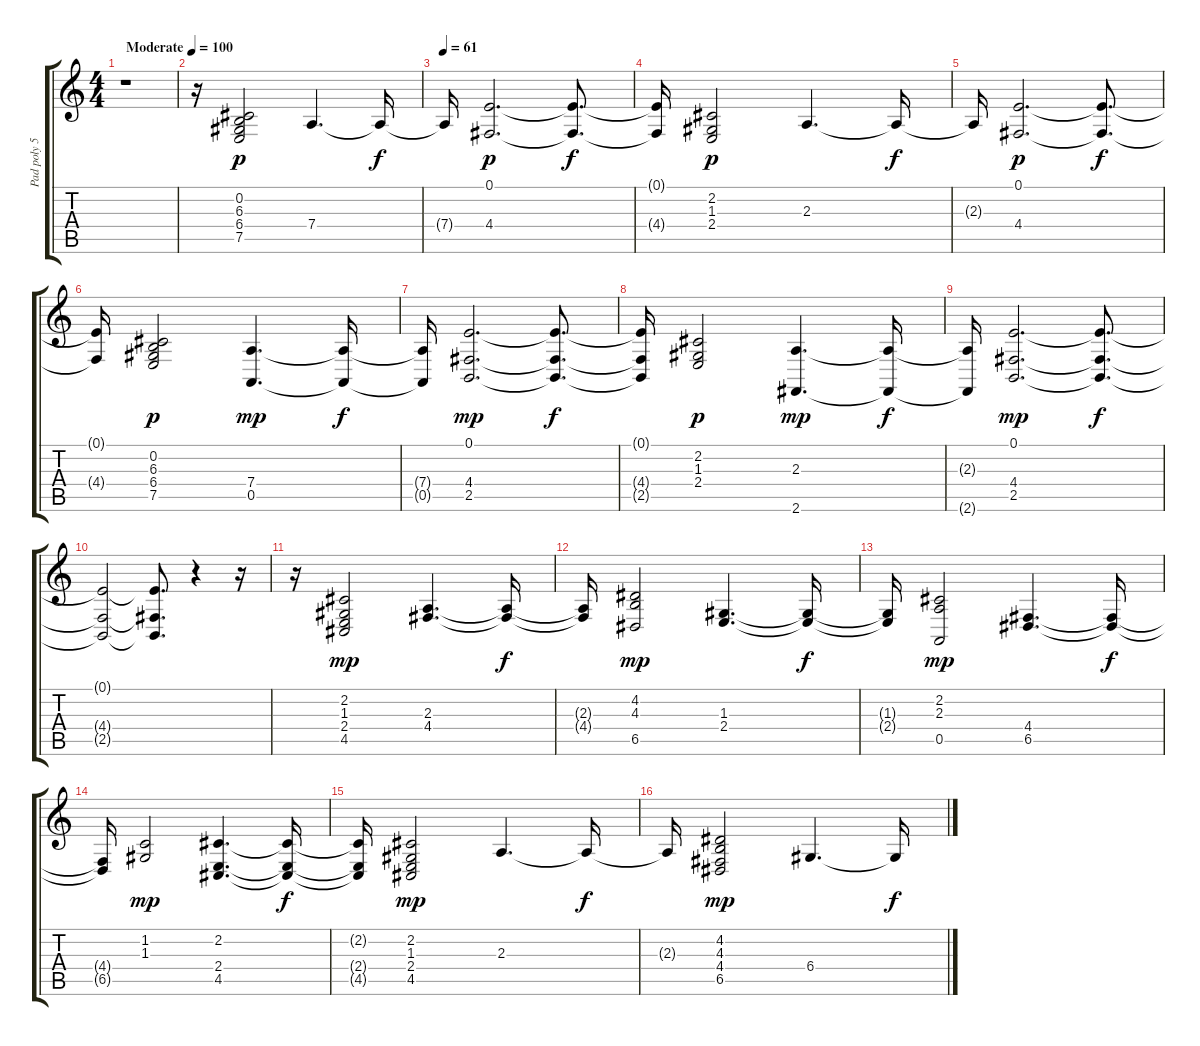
\track ("Pad poly 5" "Pad poly 5") {instrument pad2warm}
\staff {score tabs}
\tuning (E4 B3 G3 D3 A2 E2) {hide}
\ts (4 4)
\tempo (100 "Moderate")
\clef g2
\ks c
r.1{dy p instrument pad2warm} |
r.16 (0.2 6.3 6.4 7.5).2 7.4.4{d} 7.4{t}.16{dy f} |
\tempo 61
7.4{t}.16 (0.1 4.4).2{d dy p} (0.1{t} 4.4{t}).8{d dy f} |
(0.1{t} 4.4{t}).16 (2.2 1.3 2.4).2{dy p} 2.3.4{d} 2.3{t}.16{dy f} |
2.3{t}.16 (0.1 4.4).2{d dy p} (0.1{t} 4.4{t}).8{d dy f} |
(0.1{t} 4.4{t}).16 (0.2 6.3 6.4 7.5).2{dy p} (7.4 0.5).4{d dy mp} (7.4{t} 0.5{t}).16{dy f} |
(7.4{t} 0.5{t}).16 (0.1 4.4 2.5).2{d dy mp} (0.1{t} 4.4{t} 2.5{t}).8{d dy f} |
(0.1{t} 4.4{t} 2.5{t}).16 (2.2 1.3 2.4).2{dy p} (2.3 2.6).4{d dy mp} (2.3{t} 2.6{t}).16{dy f} |
(2.3{t} 2.6{t}).16 (0.1 4.4 2.5).2{d dy mp} (0.1{t} 4.4{t} 2.5{t}).8{d dy f} |
(0.1{t} 4.4{t} 2.5{t}).2 (0.1{t} 4.4{t} 2.5{t}).8{d} r.4 r.16 |
r.16 (2.2 1.3 2.4 4.5).2{dy mp} (2.3 4.4).4{d} (2.3{t} 4.4{t}).16{dy f} |
(2.3{t} 4.4{t}).16 (4.2 4.3 6.5).2{dy mp} (1.3 2.4).4{d} (1.3{t} 2.4{t}).16{dy f} |
(1.3{t} 2.4{t}).16 (2.2 2.3 0.5).2{dy mp} (4.4 6.5).4{d} (4.4{t} 6.5{t}).16{dy f} |
(4.4{t} 6.5{t}).16 (1.2 1.3).2{dy mp} (2.2 2.4 4.5).4{d} (2.2{t} 2.4{t} 4.5{t}).16{dy f} |
(2.2{t} 2.4{t} 4.5{t}).16 (2.2 1.3 2.4 4.5).2{dy mp} 2.3.4{d} 2.3{t}.16{dy f} |
2.3{t}.16 (4.2 4.3 4.4 6.5).2{dy mp} 6.4.4{d} 6.4{t}.16{dy f}
